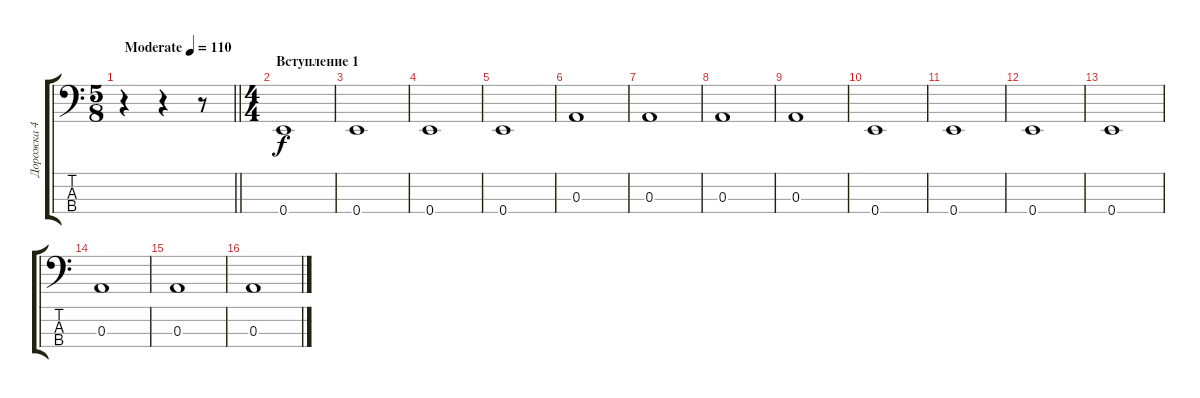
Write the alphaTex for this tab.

\track ("Дорожка 4" "Дорожка 4") {instrument electricbasspick}
\staff {score tabs}
\tuning (G2 D2 A1 E1) {hide}
\ts (5 8)
\tempo (110 "Moderate")
\clef f4
\barLineRight lightlight
\ks c
r.4{dy f instrument electricbasspick} r.4 r.8 |
\ts (4 4)
\section ("" "Вступление 1")
0.4.1 |
0.4.1 |
0.4.1 |
0.4.1 |
0.3.1 |
0.3.1 |
0.3.1 |
0.3.1 |
0.4.1 |
0.4.1 |
0.4.1 |
0.4.1 |
0.3.1 |
0.3.1 |
0.3.1
